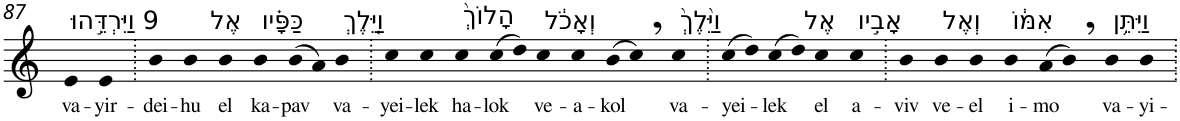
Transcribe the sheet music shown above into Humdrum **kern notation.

**kern	**text
*part1	*part1
*staff1	*staff1
*I"Piano	*
*I'Pno	*
!!LO:PB:g=z
*clefG2	*
*k[]	*
=87	=87
!LO:TX:a:t=9 וַיִּרְדֵּ֣הוּ	!
!	!LO:LY:b
4e	va-
!	!LO:LY:b
4e	-yir-
=88.	=88.
!	!LO:LY:b
4b	-dei-
!	!LO:LY:b
4b	-hu
!LO:TX:a:t=אֶל	!
!	!LO:LY:b
4b	el
!LO:TX:a:t=כַּפָּ֗יו	!
!	!LO:LY:b
4b	ka-
!	!LO:LY:b
(>8b	-pav
8a)	.
!LO:TX:a:t=וַיֵּ֤לֶךְ	!
!	!LO:LY:b
4b	va-
=89.	=89.
!	!LO:LY:b
4cc	-yei-
!	!LO:LY:b
4cc	-lek
!LO:TX:a:t=הָלוֹךְ֙	!
!	!LO:LY:b
4cc	ha-
!	!LO:LY:b
(>8cc	-lok
8dd)	.
!LO:TX:a:t=וְאָכֹ֔ל	!
!	!LO:LY:b
4cc	ve-
!	!LO:LY:b
4cc	-a-
!	!LO:LY:b
(>8b	-kol
8cc,)	.
!LO:TX:a:t=וַיֵּ֙לֶךְ֙	!
!	!LO:LY:b
4cc	va-
=90.	=90.
!	!LO:LY:b
(>8cc	-yei-
8dd)	.
!	!LO:LY:b
(>8cc	-lek
8dd)	.
!LO:TX:a:t=אֶל	!
!	!LO:LY:b
4cc	el
!LO:TX:a:t=אָבִ֣יו	!
!	!LO:LY:b
4cc	a-
=91.	=91.
!	!LO:LY:b
4b	-viv
!LO:TX:a:t=וְאֶל	!
!	!LO:LY:b
4b	ve-
!	!LO:LY:b
4b	-el
!LO:TX:a:t=אִמּ֔וֹ	!
!	!LO:LY:b
4b	i-
!	!LO:LY:b
(>8a	-mo
8b,)	.
!LO:TX:a:t=וַיִּתֵּ֥ן	!
!	!LO:LY:b
4b	va-
!	!LO:LY:b
4b	-yi-
=.	=.
*-	*-
